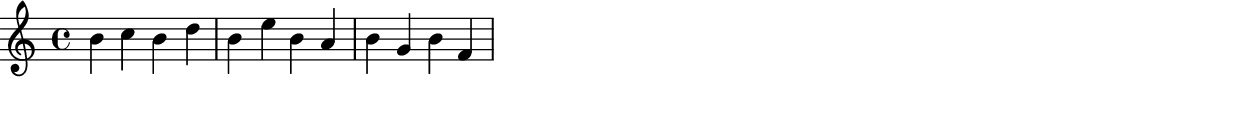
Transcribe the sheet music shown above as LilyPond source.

%% Generated by lilypond-book.py
%% Options: [exampleindent=10.16\mm,indent=0\mm,line-width=160\mm,quote]
\include "lilypond-book-preamble.ly"


% ****************************************************************
% Start cut-&-pastable-section
% ****************************************************************



\paper {
  indent = 0\mm
  line-width = 160\mm
  % offset the left padding, also add 1mm as lilypond creates cropped
  % images with a little space on the right
  line-width = #(- line-width (* mm  3.000000) (* mm 1))
  line-width = 160\mm - 2.0 * 10.16\mm
  % offset the left padding, also add 1mm as lilypond creates cropped
  % images with a little space on the right
  line-width = #(- line-width (* mm  3.000000) (* mm 1))
}

\layout {
  
}





% ****************************************************************
% ly snippet:
% ****************************************************************
\sourcefileline 281
\relative {
  b' c  % c is 1 staff space up, so is the c above
  b d  % d is 2 up or 5 down, so is the d above
  b e  % e is 3 up or 4 down, so is the e above
  b a  % a is 6 up or 1 down, so is the a below
  b g  % g is 5 up or 2 down, so is the g below
  b f  % f is 4 up or 3 down, so is the f below
}



% ****************************************************************
% end ly snippet
% ****************************************************************
